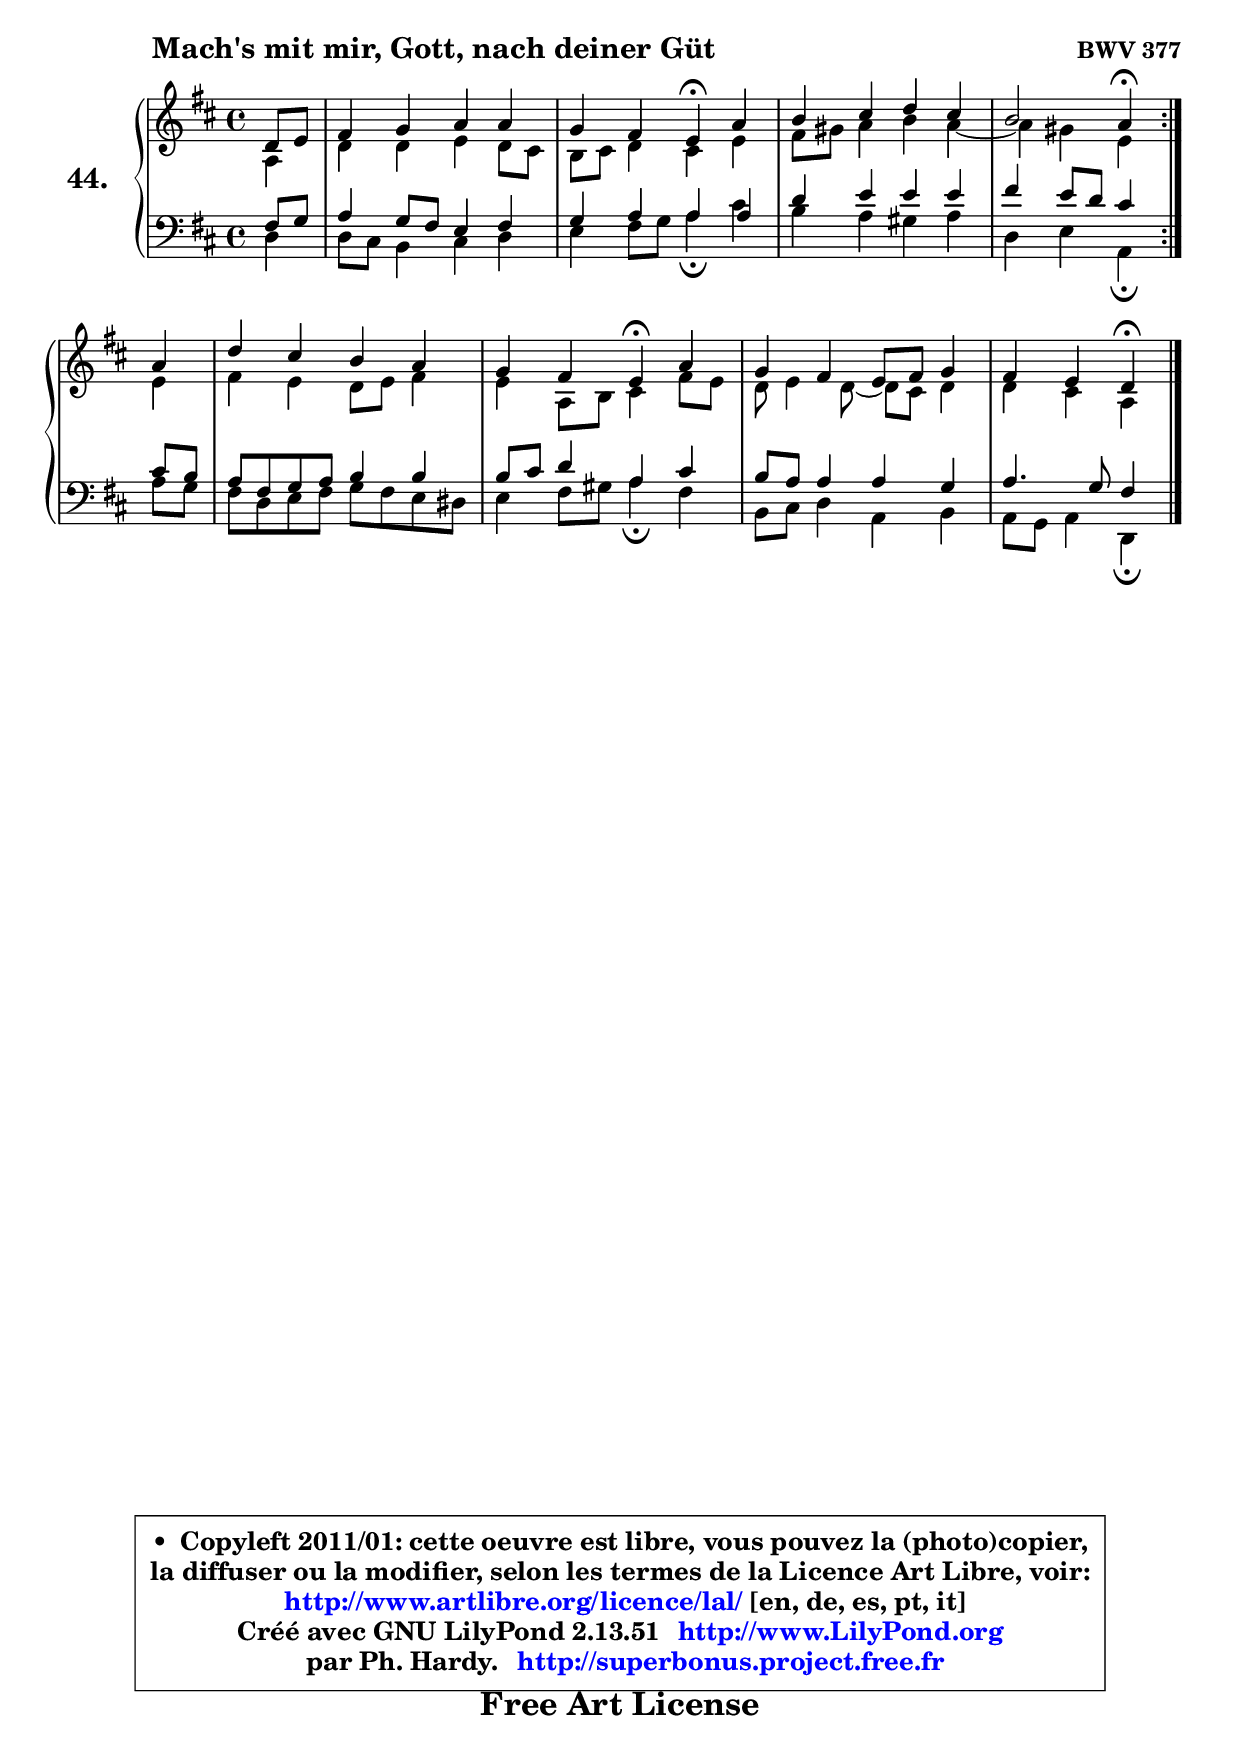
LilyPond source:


\version "2.13.51"

    \paper {
%	system-system-spacing #'padding = #0.1
%	score-system-spacing #'padding = #0.1
%	ragged-bottom = ##f
%	ragged-last-bottom = ##f
	}

    \header {
      opus = \markup { \bold "BWV 377" }
      piece = \markup { \hspace #9 \fontsize #2 \bold "Mach's mit mir, Gott, nach deiner Güt" }
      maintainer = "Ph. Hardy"
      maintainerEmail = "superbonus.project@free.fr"
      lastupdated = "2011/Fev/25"
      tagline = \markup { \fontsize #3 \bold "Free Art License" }
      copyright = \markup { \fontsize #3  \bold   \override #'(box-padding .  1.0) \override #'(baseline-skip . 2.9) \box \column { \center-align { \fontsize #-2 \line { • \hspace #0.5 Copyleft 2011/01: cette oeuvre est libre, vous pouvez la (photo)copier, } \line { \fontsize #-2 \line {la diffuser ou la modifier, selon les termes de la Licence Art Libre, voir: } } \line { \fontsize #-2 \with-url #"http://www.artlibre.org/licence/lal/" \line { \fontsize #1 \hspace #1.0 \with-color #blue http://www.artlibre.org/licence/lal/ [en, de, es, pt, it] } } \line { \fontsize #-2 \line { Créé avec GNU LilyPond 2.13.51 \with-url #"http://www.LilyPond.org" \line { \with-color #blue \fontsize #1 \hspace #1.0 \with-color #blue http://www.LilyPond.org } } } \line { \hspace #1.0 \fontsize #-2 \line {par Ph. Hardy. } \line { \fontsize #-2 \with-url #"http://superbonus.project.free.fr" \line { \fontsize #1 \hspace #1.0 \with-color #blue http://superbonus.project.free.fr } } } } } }

	  }

  guidemidi = {
	\repeat volta 2 {
        r4 |
        R1 |
        r2 \tempo 4 = 30 r4 \tempo 4 = 78 r4 |
        R1 |
        r2 \tempo 4 = 30 r4 \tempo 4 = 78 } %fin du repeat
        r4 |
        R1 |
        r2 \tempo 4 = 30 r4 \tempo 4 = 78 r4 |
        R1 |
        r2 \tempo 4 = 30 r4 
	}

  upper = {
	\time 4/4
	\key d \major
	\clef treble
	\partial 4
	\voiceOne
	<< { 
	% SOPRANO
	\set Voice.midiInstrument = "acoustic grand"
	\relative c' {
	\repeat volta 2 {
        d8 e |
        fis4 g a a |
        g4 fis e\fermata a |
        b4 cis d cis |
        b2 a4\fermata } %fin du repeat
        a4 |
        d4 cis b a |
        g4 fis e\fermata a |
        g4 fis e8 fis g4 |
        fis4 e d\fermata
        \bar "|."
	} % fin de relative
	}

	\context Voice="1" { \voiceTwo 
	% ALTO
	\set Voice.midiInstrument = "acoustic grand"
	\relative c' {
	\repeat volta 2 {
        a4 |
        d4 d e d8 cis |
        b8 cis d4 cis e |
        fis8 gis a4 b a4 ~ |
	a4 gis4 e } %fin du repeat
        e4 |
        fis4 e d8 e fis4 |
        e4 a,8 b cis4 fis8 e |
        d8 e4 d8 ~ d cis d4 |
        d4 cis a
        \bar "|."
	} % fin de relative
	\oneVoice
	} >>
	}

    lower = {
	\time 4/4
	\key d \major
	\clef bass
	\partial 4
	\voiceOne
	<< { 
	% TENOR
	\set Voice.midiInstrument = "acoustic grand"
	\relative c {
	\repeat volta 2 {
        fis8 g |
        a4 g8 fis e4 fis |
        g4 a a a4 |
        d4 e e e |
        fis4 e8 d cis4 } %fin du repeat
        cis8 b |
        a8 fis g a b4 b |
        b8 cis d4 a cis |
        b8 a a4 a g |
        a4. g8 fis4
        \bar "|."
	} % fin de relative
	}
	\context Voice="1" { \voiceTwo 
	% BASS
	\set Voice.midiInstrument = "acoustic grand"
	\relative c {
	\repeat volta 2 {
        d4 |
        d8 cis b4 cis d |
        e4 fis8 g a4\fermata cis4 |
        b4 a gis a |
        d,4 e a,\fermata } %fin du repeat
        a'8 g |
        fis8 d e fis g fis e dis |
        e4 fis8 gis a4\fermata fis |
        b,8 cis d4 a b |
        a8 g a4 d,4\fermata
        \bar "|."
	} % fin de relative
	\oneVoice
	} >>
	}


    \score { 

	\new PianoStaff <<
	\set PianoStaff.instrumentName = \markup { \bold \huge "44." }
	\new Staff = "upper" \upper
	\new Staff = "lower" \lower
	>>

    \layout {
%	ragged-last = ##f
	   }

         } % fin de score

  \score {
    \unfoldRepeats { << \guidemidi \upper \lower >> }
    \midi {
    \context {
     \Staff
      \remove "Staff_performer"
               }

     \context {
      \Voice
       \consists "Staff_performer"
                }

     \context { 
      \Score
      tempoWholesPerMinute = #(ly:make-moment 78 4)
		}
	    }
	}

